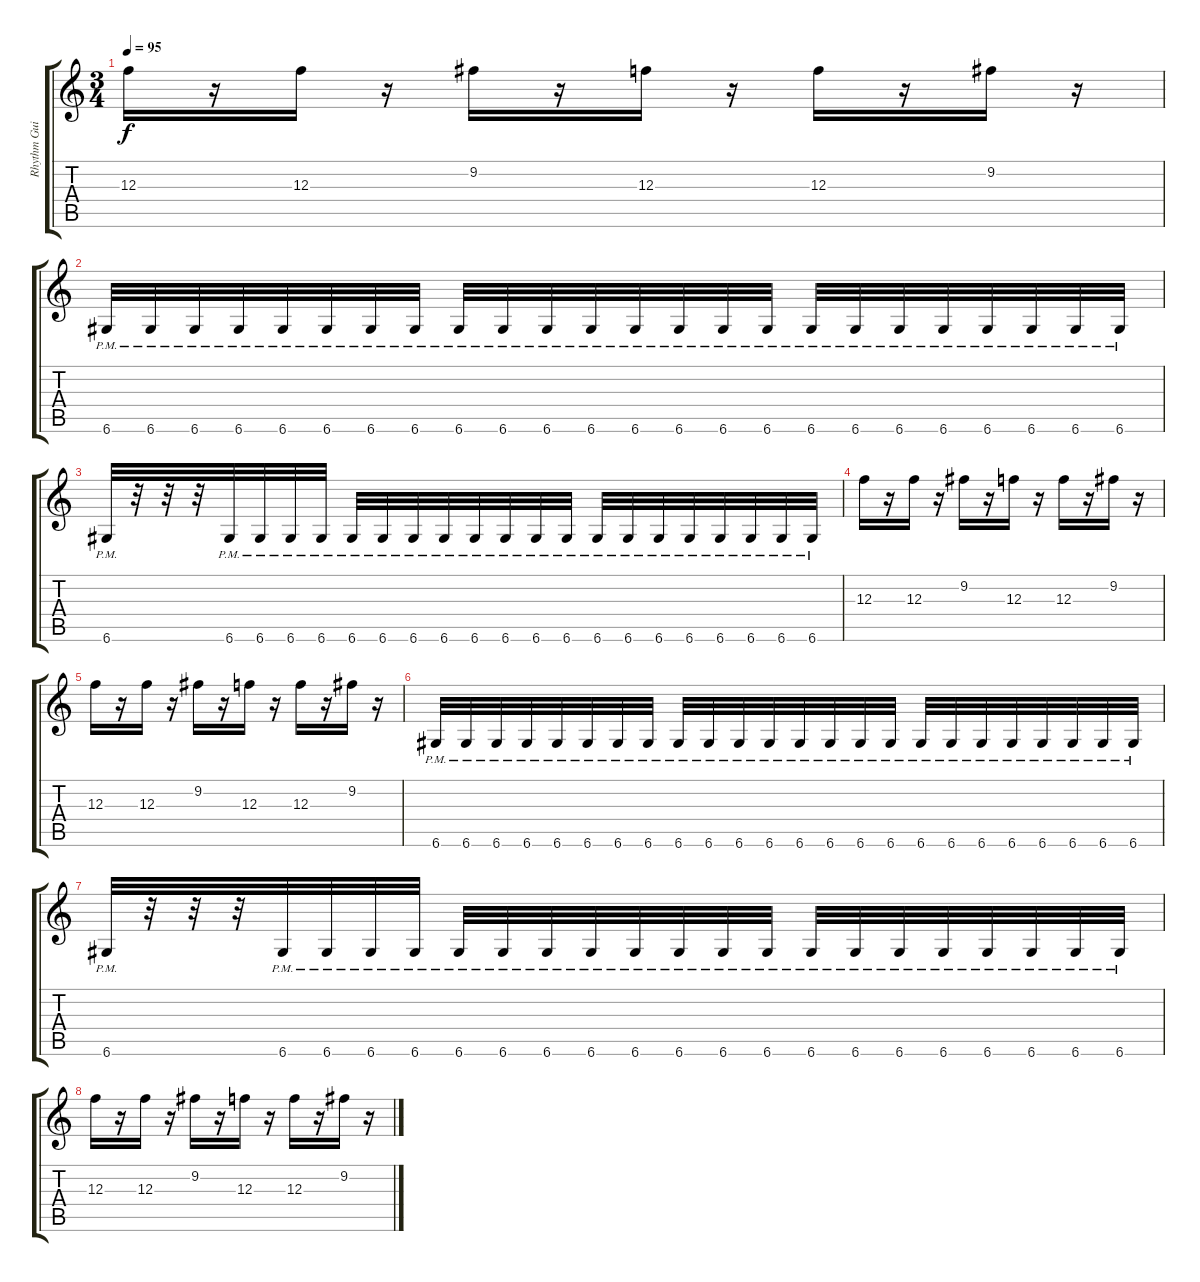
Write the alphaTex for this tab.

\track ("Rhythm Guitar - Joe Duplantier" "Rhythm Gui") {instrument overdrivenguitar}
\staff {score tabs}
\tuning (D4 A3 F3 C3 G2 D2) {hide}
\ts (3 4)
\tempo 95
\clef g2
\ks c
12.3.16{dy f} r.16 12.3.16 r.16 9.2.16 r.16 12.3.16 r.16 12.3.16 r.16 9.2.16 r.16 |
6.6{pm}.32 6.6{pm}.32 6.6{pm}.32 6.6{pm}.32 6.6{pm}.32 6.6{pm}.32 6.6{pm}.32 6.6{pm}.32 6.6{pm}.32 6.6{pm}.32 6.6{pm}.32 6.6{pm}.32 6.6{pm}.32 6.6{pm}.32 6.6{pm}.32 6.6{pm}.32 6.6{pm}.32 6.6{pm}.32 6.6{pm}.32 6.6{pm}.32 6.6{pm}.32 6.6{pm}.32 6.6{pm}.32 6.6{pm}.32 |
6.6{pm}.32 r.32 r.32 r.32 6.6{pm}.32 6.6{pm}.32 6.6{pm}.32 6.6{pm}.32 6.6{pm}.32 6.6{pm}.32 6.6{pm}.32 6.6{pm}.32 6.6{pm}.32 6.6{pm}.32 6.6{pm}.32 6.6{pm}.32 6.6{pm}.32 6.6{pm}.32 6.6{pm}.32 6.6{pm}.32 6.6{pm}.32 6.6{pm}.32 6.6{pm}.32 6.6{pm}.32 |
12.3.16 r.16 12.3.16 r.16 9.2.16 r.16 12.3.16 r.16 12.3.16 r.16 9.2.16 r.16 |
12.3.16 r.16 12.3.16 r.16 9.2.16 r.16 12.3.16 r.16 12.3.16 r.16 9.2.16 r.16 |
6.6{pm}.32 6.6{pm}.32 6.6{pm}.32 6.6{pm}.32 6.6{pm}.32 6.6{pm}.32 6.6{pm}.32 6.6{pm}.32 6.6{pm}.32 6.6{pm}.32 6.6{pm}.32 6.6{pm}.32 6.6{pm}.32 6.6{pm}.32 6.6{pm}.32 6.6{pm}.32 6.6{pm}.32 6.6{pm}.32 6.6{pm}.32 6.6{pm}.32 6.6{pm}.32 6.6{pm}.32 6.6{pm}.32 6.6{pm}.32 |
6.6{pm}.32 r.32 r.32 r.32 6.6{pm}.32 6.6{pm}.32 6.6{pm}.32 6.6{pm}.32 6.6{pm}.32 6.6{pm}.32 6.6{pm}.32 6.6{pm}.32 6.6{pm}.32 6.6{pm}.32 6.6{pm}.32 6.6{pm}.32 6.6{pm}.32 6.6{pm}.32 6.6{pm}.32 6.6{pm}.32 6.6{pm}.32 6.6{pm}.32 6.6{pm}.32 6.6{pm}.32 |
12.3.16 r.16 12.3.16 r.16 9.2.16 r.16 12.3.16 r.16 12.3.16 r.16 9.2.16 r.16
